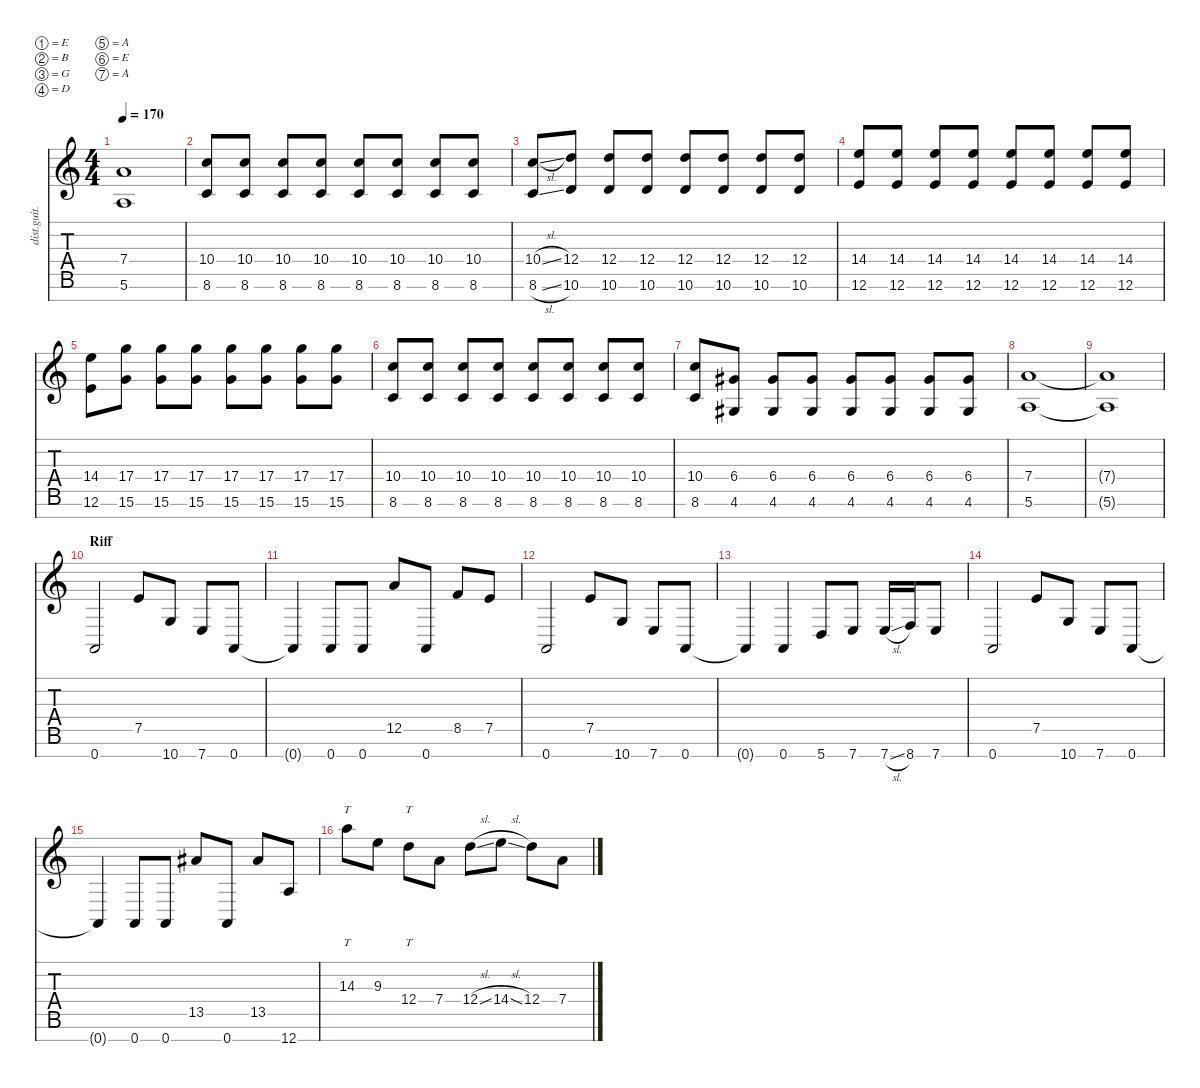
\defaultSystemsLayout 4
\hideDynamics
\bracketExtendMode nobrackets
\track ("Distortion Guitar - Lead" "dist.guit.") {instrument distortionguitar}
\staff {score tabs}
\tuning (E4 B3 G3 D3 A2 E2 A1)
\ts (4 4)
\tempo 170
\clef g2
\ks c
(5.6{t} 7.4{t}).1{dy mf beam Up} |
(8.6 10.4).8{beam Up} (8.6 10.4).8{beam Up} (8.6 10.4).8{beam Up} (8.6 10.4).8{beam Up} (8.6 10.4).8{beam Up} (8.6 10.4).8{beam Up} (8.6 10.4).8{beam Up} (8.6 10.4).8{beam Up} |
(8.6{sl} 10.4{sl}).8{beam Up} (10.6 12.4).8{beam Up} (10.6 12.4).8{beam Up} (10.6 12.4).8{beam Up} (10.6 12.4).8{beam Up} (10.6 12.4).8{beam Up} (10.6 12.4).8{beam Up} (10.6 12.4).8{beam Up} |
(12.6 14.4).8{beam Up} (12.6 14.4).8{beam Up} (12.6 14.4).8{beam Up} (12.6 14.4).8{beam Up} (12.6 14.4).8{beam Up} (12.6 14.4).8{beam Up} (12.6 14.4).8{beam Up} (12.6 14.4).8{beam Up} |
(12.6 14.4).8{beam Down} (15.6 17.4).8{beam Down} (15.6 17.4).8{beam Down} (15.6 17.4).8{beam Down} (15.6 17.4).8{beam Down} (15.6 17.4).8{beam Down} (15.6 17.4).8{beam Down} (15.6 17.4).8{beam Down} |
(8.6 10.4).8{beam Up} (8.6 10.4).8{beam Up} (8.6 10.4).8{beam Up} (8.6 10.4).8{beam Up} (8.6 10.4).8{beam Up} (8.6 10.4).8{beam Up} (8.6 10.4).8{beam Up} (8.6 10.4).8{beam Up} |
(8.6 10.4).8{beam Up} (4.6{acc #} 6.4{acc #}).8{beam Up} (4.6{acc #} 6.4{acc #}).8{beam Up} (4.6{acc #} 6.4{acc #}).8{beam Up} (4.6{acc #} 6.4{acc #}).8{beam Up} (4.6{acc #} 6.4{acc #}).8{beam Up} (4.6{acc #} 6.4{acc #}).8{beam Up} (4.6{acc #} 6.4{acc #}).8{beam Up} |
(5.6 7.4).1{beam Up} |
(5.6{t} 7.4{t}).1{beam Up} |
\section ("" "Riff")
0.7.2{beam Up} 7.5.8{beam Up} 10.7.8{beam Up} 7.7.8{beam Up} 0.7.8{beam Up} |
0.7{t}.4{beam Up} 0.7.8{beam Up} 0.7.8{beam Up} 12.5.8{beam Up} 0.7.8{beam Up} 8.5.8{beam Up} 7.5.8{beam Up} |
0.7.2{beam Up} 7.5.8{beam Up} 10.7.8{beam Up} 7.7.8{beam Up} 0.7.8{beam Up} |
0.7{t}.4{beam Up} 0.7.4{beam Up} 5.7.8{beam Up} 7.7.8{beam Up} 7.7{sl}.16{beam Up} 8.7.16{beam Up} 7.7.8{beam Up} |
0.7.2{beam Up} 7.5.8{beam Up} 10.7.8{beam Up} 7.7.8{beam Up} 0.7.8{beam Up} |
0.7{t}.4{beam Up} 0.7.8{beam Up} 0.7.8{beam Up} 13.5{acc #}.8{beam Up} 0.7.8{beam Up} 13.5{acc #}.8{beam Up} 12.7.8{beam Up} |
14.3.8{tt beam Down} 9.3.8{beam Down} 12.4.8{tt beam Down} 7.4.8{beam Down} 12.4{sl}.8{beam Down} 14.4{sl}.8{beam Down} 12.4.8{beam Down} 7.4.8{beam Down}
